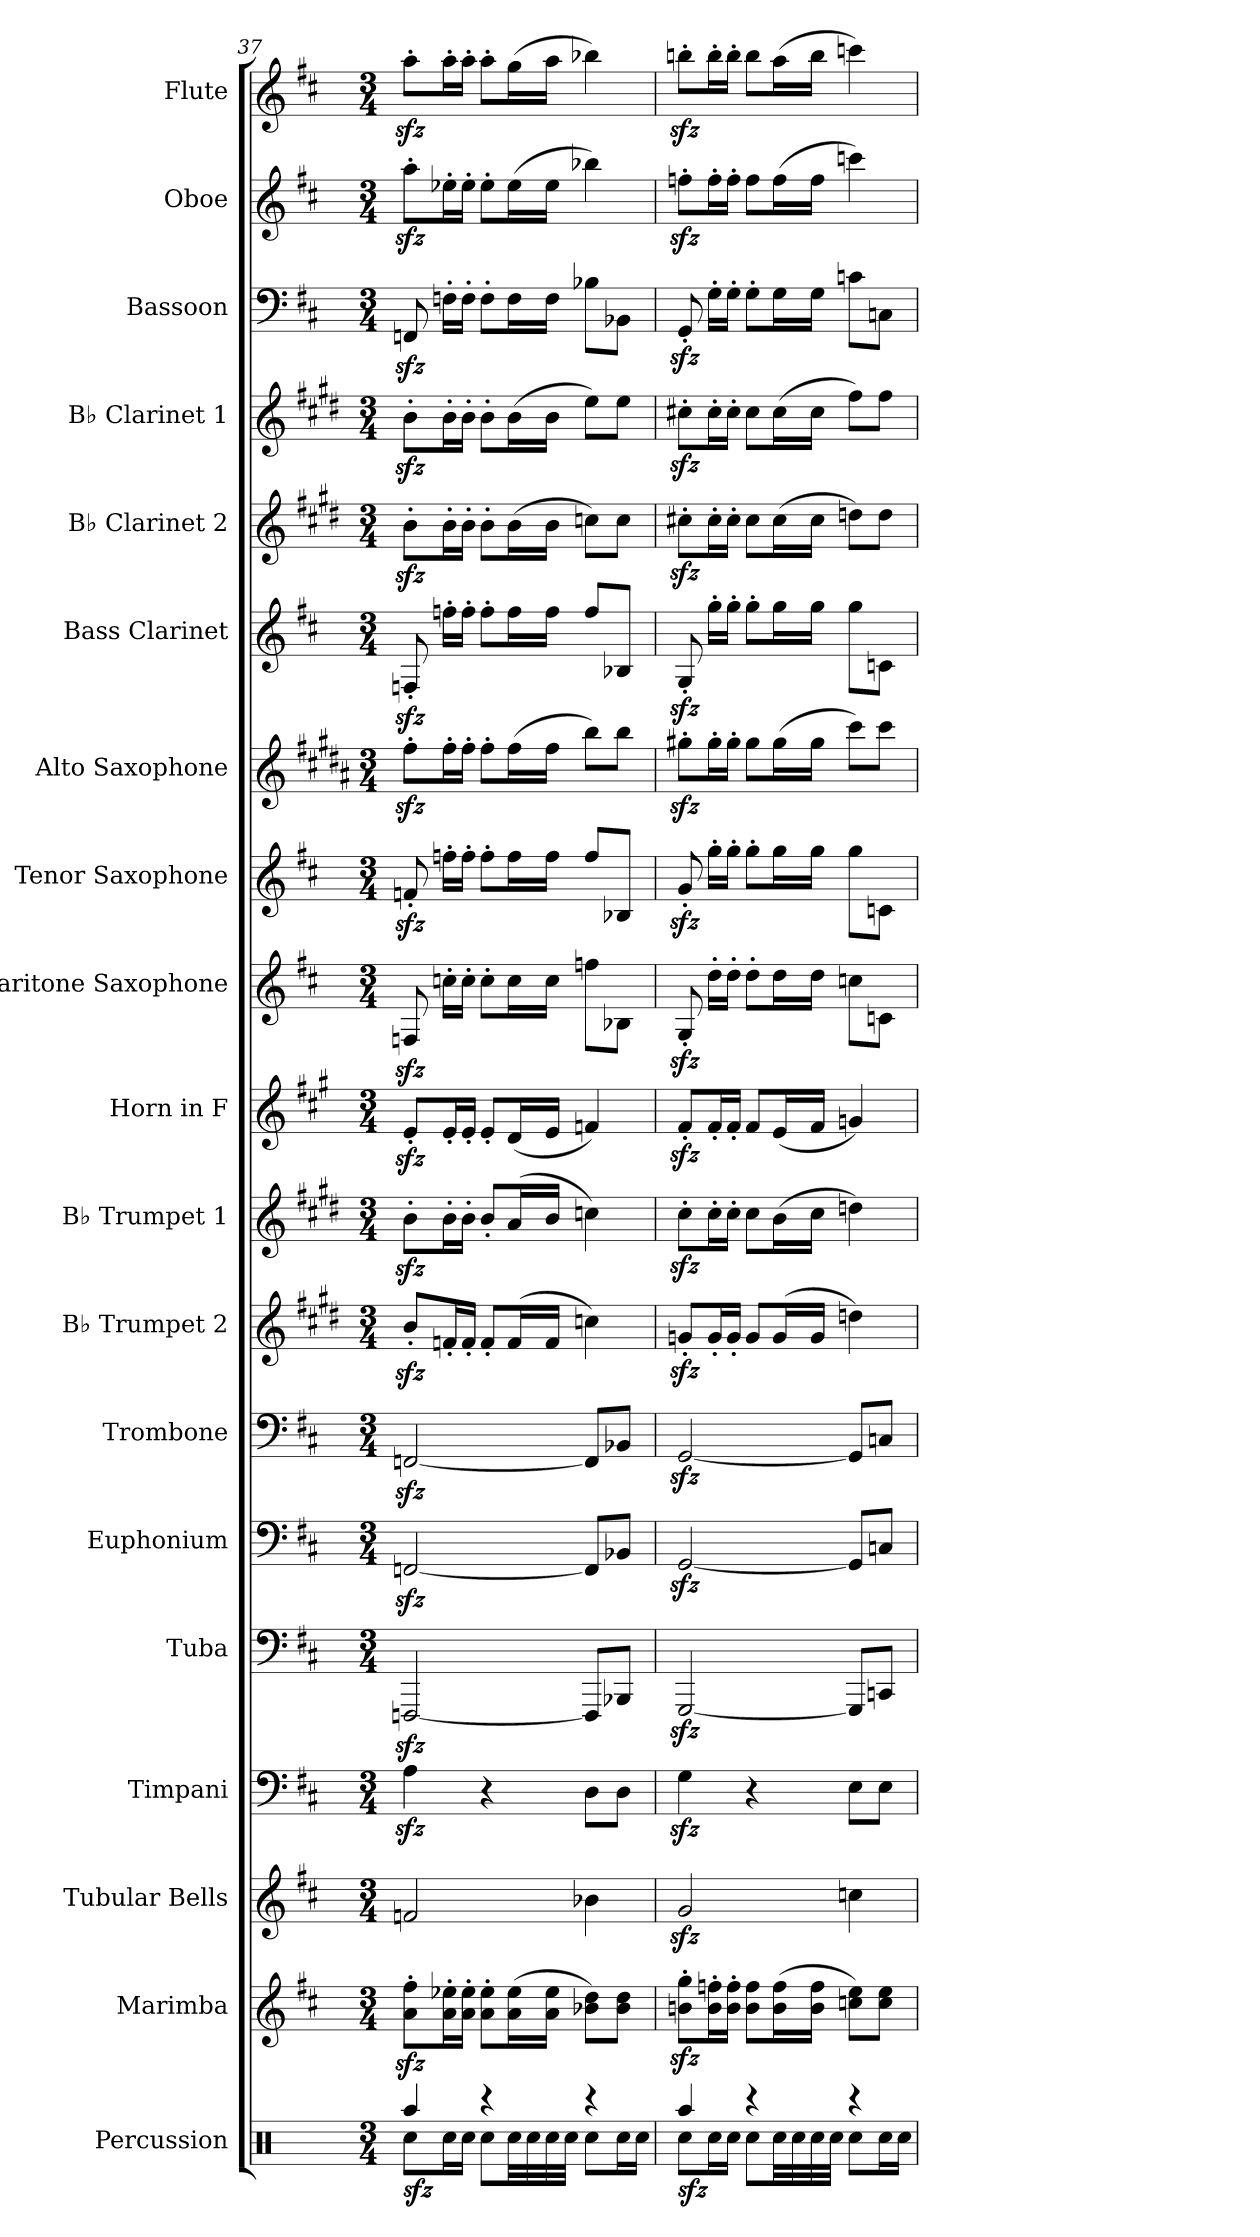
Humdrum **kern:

**kern	**dynam	**kern	**kern	**kern	**kern	**kern	**kern	**kern	**kern	**kern	**kern	**kern	**kern	**kern	**kern	**kern	**kern	**kern	**kern
*part19	*part19	*part18	*part17	*part16	*part15	*part14	*part13	*part12	*part11	*part10	*part9	*part8	*part7	*part6	*part5	*part4	*part3	*part2	*part1
*staff19	*staff19	*staff18	*staff17	*staff16	*staff15	*staff14	*staff13	*staff12	*staff11	*staff10	*staff9	*staff8	*staff7	*staff6	*staff5	*staff4	*staff3	*staff2	*staff1
*I"Percussion	*	*I"Marimba	*I"Tubular Bells	*I"Timpani	*I"Tuba	*I"Euphonium	*I"Trombone	*I"B♭ Trumpet 2	*I"B♭ Trumpet 1	*I"Horn in F	*I"Baritone Saxophone	*I"Tenor Saxophone	*I"Alto Saxophone	*I"Bass Clarinet	*I"B♭ Clarinet 2	*I"B♭ Clarinet 1	*I"Bassoon	*I"Oboe	*I"Flute
*I'Perc.	*	*I'Mrm.	*I'T.B.	*I'Timp.	*I'Tba.	*I'Euph.	*I'Tbn.	*I'B♭ Tpt. 2	*I'B♭ Tpt. 1	*	*I'Bar. Sax.	*I'T. Sax.	*I'A. Sax.	*I'B. Cl.	*I'B♭ Cl. 2	*I'B♭ Cl. 1	*I'Bsn.	*I'Ob.	*I'Fl.
*clefX	*	*clefG2	*clefG2	*clefF4	*clefF4	*clefF4	*clefF4	*clefG2	*clefG2	*clefG2	*clefG2	*clefG2	*clefG2	*clefG2	*clefG2	*clefG2	*clefF4	*clefG2	*clefG2
*	*	*	*	*	*	*	*	*ITrd1c2	*ITrd1c2	*ITrd4c7	*ITrd12c21	*ITrd8c14	*ITrd5c9	*ITrd8c14	*ITrd1c2	*ITrd1c2	*	*	*
*k[]	*	*k[f#c#]	*k[f#c#]	*k[f#c#]	*k[f#c#]	*k[f#c#]	*k[f#c#]	*k[f#c#]	*k[f#c#]	*k[f#c#]	*k[f#c#]	*k[f#c#]	*k[f#c#]	*k[f#c#]	*k[f#c#]	*k[f#c#]	*k[f#c#]	*k[f#c#]	*k[f#c#]
*M3/4	*	*M3/4	*M3/4	*M3/4	*M3/4	*M3/4	*M3/4	*M3/4	*M3/4	*M3/4	*M3/4	*M3/4	*M3/4	*M3/4	*M3/4	*M3/4	*M3/4	*M3/4	*M3/4
=37	=37	=37	=37	=37	=37	=37	=37	=37	=37	=37	=37	=37	=37	=37	=37	=37	=37	=37	=37
*^	*	*	*	*	*	*	*	*	*	*	*	*	*	*	*	*	*	*	*
!	!	!LO:DY:b	!	!	!	!	!	!	!	!	!	!	!	!	!	!	!	!	!	!
4Raa/	8Rcc\L	sfz	8a\zz<' 8ff#\zz<'L	2fn/	4Azz<\	[2FFFnzz</	[2FFnzz</	[2FFnzz</	8azz<'/L	8azz<'\L	8Azz<'/L	8FFnzz</	8Fnzz<'/	8azz<'\L	8FFnzz<'/	8azz<'\L	8azz<'\L	8FFnzz</	8aazz<'\L	8aazz<'\L
.	16Rcc\L	.	16a\' 16ee-X\'L	.	.	.	.	.	16e-X'/L	16a'\L	16A'/L	16cn'\LL	16fn'\LL	16a'\L	16fn'\LL	16a'\L	16a'\L	16Fn'\LL	16ee-X'\L	16aa'\L
.	16Rcc\JJ	.	16a\' 16ee-\'JJ	.	.	.	.	.	16e-'/JJ	16a'\JJ	16A'/JJ	16c'\JJ	16f'\JJ	16a'\JJ	16f'\JJ	16a'\JJ	16a'\JJ	16F'\JJ	16ee-'\JJ	16aa'\JJ
4r	8Rcc\L	.	8a\' 8ee-\'L	.	4r	.	.	.	8e-'/L	8a'/L	8A'/L	8c'\L	8f'\L	8a'\L	8f'\L	8a'\L	8a'\L	8F'\L	8ee-'\L	8aa'\L
.	32Rcc\LL	.	(>16a\ 16ee-\L	.	.	.	.	.	(>16e-/L	(>16g/L	(<16G/L	16c\L	16f\L	(>16a\L	16f\L	(>16a\L	(>16a\L	16F\L	(>16ee-\L	(>16gg\L
.	32Rcc\	.	.	.	.	.	.	.	.	.	.	.	.	.	.	.	.	.	.	.
.	32Rcc\	.	16a\ 16ee-\JJ	.	.	.	.	.	16e-/JJ	16a/JJ	16A/JJ	16c\JJ	16f\JJ	16a\JJ	16f\JJ	16a\JJ	16a\JJ	16F\JJ	16ee-\JJ	16aa\JJ
.	32Rcc\JJJ	.	.	.	.	.	.	.	.	.	.	.	.	.	.	.	.	.	.	.
4r	8Rcc\L	.	8b-X\ 8dd\L)	4b-X\	8D\L	8FFF/L]	8FF/L]	8FF/L]	4b-X\)	4b-X\)	4B-X/)	8fn\L	8f/L	8dd\L)	8f/L	8b-X\L)	8dd\L)	8B-X\L	4bb-X\)	4bb-X\)
.	16Rcc\L	.	8b-\ 8dd\J	.	8D\J	8BBB-X/J	8BB-X/J	8BB-X/J	.	.	.	8BB-X\J	8BB-X/J	8dd\J	8BB-X/J	8b-\J	8dd\J	8BB-X\J	.	.
.	16Rcc\JJ	.	.	.	.	.	.	.	.	.	.	.	.	.	.	.	.	.	.	.
=38	=38	=38	=38	=38	=38	=38	=38	=38	=38	=38	=38	=38	=38	=38	=38	=38	=38	=38	=38	=38
!	!	!LO:DY:b	!	!	!	!	!	!	!	!	!	!	!	!	!	!	!	!	!	!
4Raa/	8Rcc\L	sfz	8bn\zz<' 8gg\zz<'L	2gzz</	4Gzz<\	[2GGGzz</	[2GGzz</	[2GGzz</	8fnzz<'/L	8bzz<'\L	8Bzz<'/L	8GGzz<'/	8Gzz<'/	8bnzz<'\L	8GGzz<'/	8bnzz<'\L	8bnzz<'\L	8GGzz<'/	8ffnzz<'\L	8bbnzz<'\L
.	16Rcc\L	.	16b\' 16ffn\'L	.	.	.	.	.	16f'/L	16b'\L	16B'/L	16d'\LL	16g'\LL	16b'\L	16g'\LL	16b'\L	16b'\L	16G'\LL	16ff'\L	16bb'\L
.	16Rcc\JJ	.	16b\' 16ff\'JJ	.	.	.	.	.	16f'/JJ	16b'\JJ	16B'/JJ	16d'\JJ	16g'\JJ	16b'\JJ	16g'\JJ	16b'\JJ	16b'\JJ	16G'\JJ	16ff'\JJ	16bb'\JJ
4r	8Rcc\L	.	8b\ 8ff\L	.	4r	.	.	.	8f/L	8b\L	8B/L	8d'\L	8g'\L	8b\L	8g'\L	8b\L	8b\L	8G'\L	8ff\L	8bb\L
.	32Rcc\LL	.	(>16b\ 16ff\L	.	.	.	.	.	(>16f/L	(>16a\L	(<16A/L	16d\L	16g\L	(>16b\L	16g\L	(>16b\L	(>16b\L	16G\L	(>16ff\L	(>16aa\L
.	32Rcc\	.	.	.	.	.	.	.	.	.	.	.	.	.	.	.	.	.	.	.
.	32Rcc\	.	16b\ 16ff\JJ	.	.	.	.	.	16f/JJ	16b\JJ	16B/JJ	16d\JJ	16g\JJ	16b\JJ	16g\JJ	16b\JJ	16b\JJ	16G\JJ	16ff\JJ	16bb\JJ
.	32Rcc\JJJ	.	.	.	.	.	.	.	.	.	.	.	.	.	.	.	.	.	.	.
4r	8Rcc\L	.	8ccn\ 8ee\L)	4ccn\	8E\L	8GGG/L]	8GG/L]	8GG/L]	4ccn\)	4ccn\)	4cn/)	8cn\L	8g\L	8ee\L)	8g\L	8ccn\L)	8ee\L)	8cn\L	4cccn\)	4cccn\)
.	16Rcc\L	.	8cc\ 8ee\J	.	8E\J	8CCn/J	8Cn/J	8Cn/J	.	.	.	8Cn\J	8Cn\J	8ee\J	8Cn\J	8cc\J	8ee\J	8Cn\J	.	.
.	16Rcc\JJ	.	.	.	.	.	.	.	.	.	.	.	.	.	.	.	.	.	.	.
*v	*v	*	*	*	*	*	*	*	*	*	*	*	*	*	*	*	*	*	*	*
=	=	=	=	=	=	=	=	=	=	=	=	=	=	=	=	=	=	=	=
*-	*-	*-	*-	*-	*-	*-	*-	*-	*-	*-	*-	*-	*-	*-	*-	*-	*-	*-	*-
